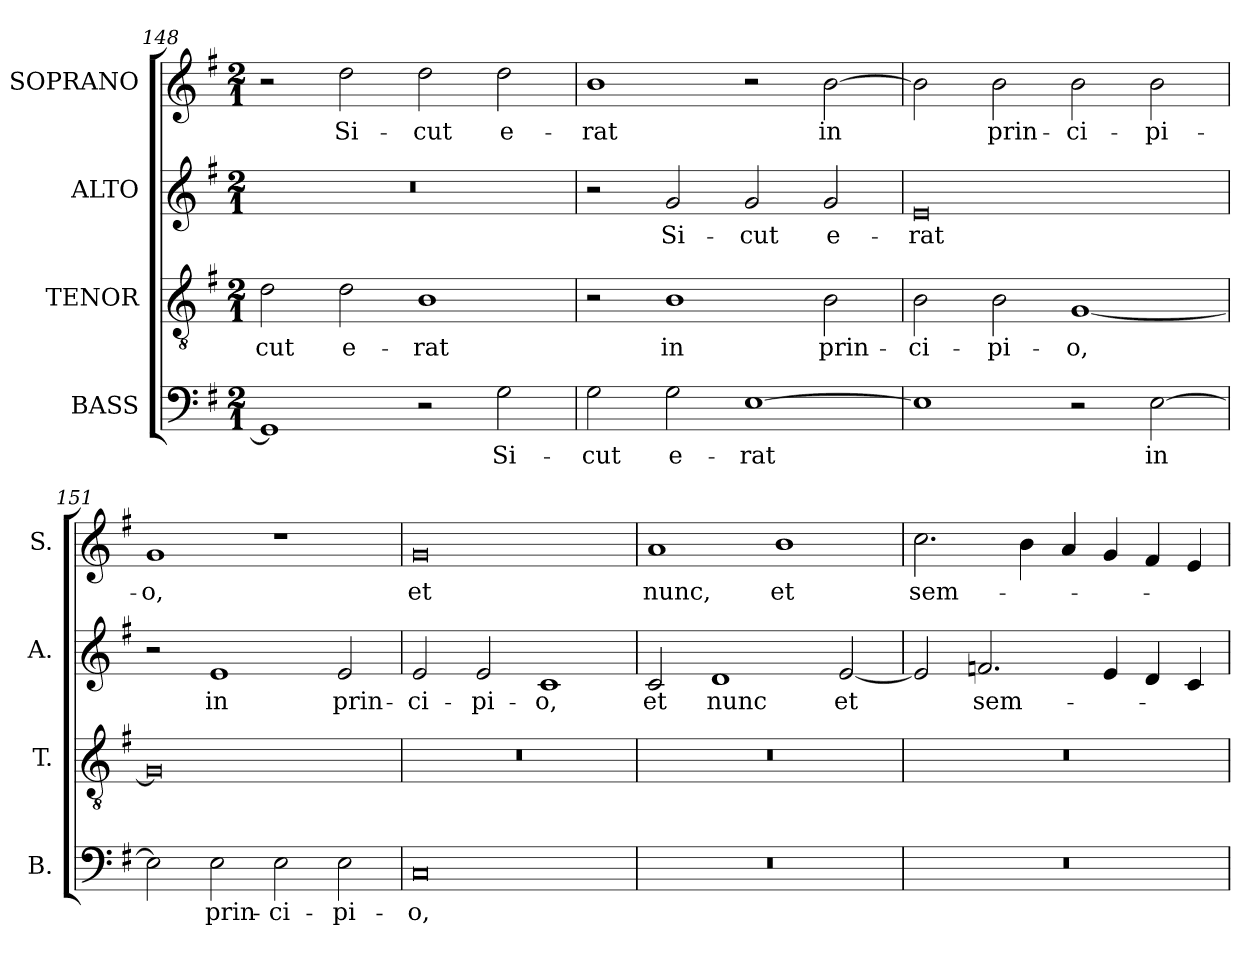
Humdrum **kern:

**kern	**text	**kern	**text	**kern	**text	**kern	**text
*part4	*part4	*part3	*part3	*part2	*part2	*part1	*part1
*staff4	*staff4	*staff3	*staff3	*staff2	*staff2	*staff1	*staff1
*I"BASS	*	*I"TENOR	*	*I"ALTO	*	*I"SOPRANO	*
*I'B.	*	*I'T.	*	*I'A.	*	*I'S.	*
*clefF4	*	*clefGv2	*	*clefG2	*	*clefG2	*
*	*	*ITrd7c12	*	*	*	*	*
*k[f#]	*	*k[f#]	*	*k[f#]	*	*k[f#]	*
*G:	*	*G:	*	*G:	*	*G:	*
*M2/1	*	*M2/1	*	*M2/1	*	*M2/1	*
=148	=148	=148	=148	=148	=148	=148	=148
!	!	!	!LO:LY:b:color=#000000	!LO:N:vis=1	!	!	!
1GGi]	.	2Di\	-cut	0r	.	2r	.
!	!	!	!LO:LY:b:color=#000000	!	!	!	!
!	!	!	!	!	!	!	!LO:LY:b:color=#000000
.	.	2Di\	e-	.	.	2ddi\	Si-
!	!	!	!LO:LY:b:color=#000000	!	!	!	!
!	!	!	!	!	!	!	!LO:LY:b:color=#000000
2r	.	1BBi	-rat	.	.	2ddi\	-cut
!	!LO:LY:b:color=#000000	!	!	!	!	!	!
!	!	!	!	!	!	!	!LO:LY:b:color=#000000
2Gi\	Si-	.	.	.	.	2ddi\	e-
!!LO:LB:g=z
=149	=149	=149	=149	=149	=149	=149	=149
!	!LO:LY:b:color=#000000	!	!	!	!	!	!
!	!	!	!	!	!	!	!LO:LY:b:color=#000000
2Gi\	-cut	2r	.	2r	.	1bi	-rat
!	!LO:LY:b:color=#000000	!	!	!	!	!	!
!	!	!	!LO:LY:b:color=#000000	!	!	!	!
!	!	!	!	!	!LO:LY:b:color=#000000	!	!
2Gi\	e-	1BBi	in	2gi/	Si-	.	.
!	!LO:LY:b:color=#000000	!	!	!	!	!	!
!	!	!	!	!	!LO:LY:b:color=#000000	!	!
[1Ei	-rat	.	.	2gi/	-cut	2r	.
!	!	!	!LO:LY:b:color=#000000	!	!	!	!
!	!	!	!	!	!LO:LY:b:color=#000000	!	!
!	!	!	!	!	!	!	!LO:LY:b:color=#000000
.	.	2BBi\	prin-	2gi/	e-	[2bi\	in
=150	=150	=150	=150	=150	=150	=150	=150
!	!	!	!LO:LY:b:color=#000000	!	!	!	!
!	!	!	!	!	!LO:LY:b:color=#000000	!	!
1Ei]	.	2BBi\	-ci-	0ei	-rat	2bi\]	.
!	!	!	!LO:LY:b:color=#000000	!	!	!	!
!	!	!	!	!	!	!	!LO:LY:b:color=#000000
.	.	2BBi\	-pi-	.	.	2bi\	prin-
!	!	!	!LO:LY:b:color=#000000	!	!	!	!
!	!	!	!	!	!	!	!LO:LY:b:color=#000000
2r	.	[1GGi	-o,	.	.	2bi\	-ci-
!	!LO:LY:b:color=#000000	!	!	!	!	!	!
!	!	!	!	!	!	!	!LO:LY:b:color=#000000
[2Ei\	in	.	.	.	.	2bi\	-pi-
=151	=151	=151	=151	=151	=151	=151	=151
!	!	!	!	!	!	!	!LO:LY:b:color=#000000
2Ei\]	.	0GGi]	.	2r	.	1gi	-o,
!	!LO:LY:b:color=#000000	!	!	!	!	!	!
!	!	!	!	!	!LO:LY:b:color=#000000	!	!
2Ei\	prin-	.	.	1ei	in	.	.
!	!LO:LY:b:color=#000000	!	!	!	!	!	!
2Ei\	-ci-	.	.	.	.	1r	.
!	!LO:LY:b:color=#000000	!	!	!	!	!	!
!	!	!	!	!	!LO:LY:b:color=#000000	!	!
2Ei\	-pi-	.	.	2ei/	prin-	.	.
=152	=152	=152	=152	=152	=152	=152	=152
!	!LO:LY:b:color=#000000	!LO:N:vis=1	!	!	!	!	!
!	!	!	!	!	!LO:LY:b:color=#000000	!	!
!	!	!	!	!	!	!	!LO:LY:b:color=#000000
0Ci	-o,	0r	.	2ei/	-ci-	0gi	et
!	!	!	!	!	!LO:LY:b:color=#000000	!	!
.	.	.	.	2ei/	-pi-	.	.
!	!	!	!	!	!LO:LY:b:color=#000000	!	!
.	.	.	.	1ci	-o,	.	.
=153	=153	=153	=153	=153	=153	=153	=153
!LO:N:vis=1	!	!LO:N:vis=1	!	!	!	!	!
!	!	!	!	!	!LO:LY:b:color=#000000	!	!
!	!	!	!	!	!	!	!LO:LY:b:color=#000000
0r	.	0r	.	2ci/	et	1ai	nunc,
!	!	!	!	!	!LO:LY:b:color=#000000	!	!
.	.	.	.	1di	nunc	.	.
!	!	!	!	!	!	!	!LO:LY:b:color=#000000
.	.	.	.	.	.	1bi	et
!	!	!	!	!	!LO:LY:b:color=#000000	!	!
.	.	.	.	[2ei/	et	.	.
=154	=154	=154	=154	=154	=154	=154	=154
!LO:N:vis=1	!	!LO:N:vis=1	!	!	!	!	!
!	!	!	!	!	!	!	!LO:LY:b:color=#000000
0r	.	0r	.	2ei/]	.	2.cci\	sem-
!	!	!	!	!	!LO:LY:b:color=#000000	!	!
.	.	.	.	2.fni/	sem-	.	.
.	.	.	.	.	.	4bi\	.
.	.	.	.	.	.	4ai/	.
.	.	.	.	4ei/	.	4gi/	.
.	.	.	.	4di/	.	4f#i/	.
.	.	.	.	4ci/	.	4ei/	.
=	=	=	=	=	=	=	=
*-	*-	*-	*-	*-	*-	*-	*-
